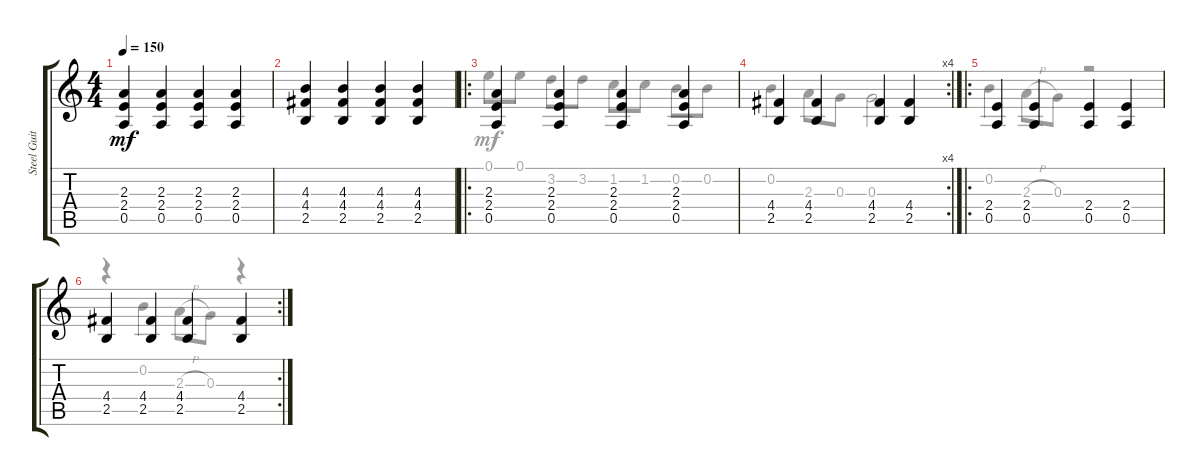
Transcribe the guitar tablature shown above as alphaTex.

\track ("Steel Guitar" "Steel Guit") {instrument acousticguitarsteel}
\staff {score tabs}
\tuning (E4 B3 G3 D3 A2 E2) {hide}
\voice
\ts (4 4)
\tempo 150
\clef g2
\ks c
(2.3 2.4 0.5).4{dy mf instrument acousticguitarsteel} (2.3 2.4 0.5).4 (2.3 2.4 0.5).4 (2.3 2.4 0.5).4 |
(4.3 4.4 2.5).4 (4.3 4.4 2.5).4 (4.3 4.4 2.5).4 (4.3 4.4 2.5).4 |
\ro
(2.3 2.4 0.5).4 (2.3 2.4 0.5).4 (2.3 2.4 0.5).4 (2.3 2.4 0.5).4 |
\rc 4
(4.4 2.5).4 (4.4 2.5).4 (4.4 2.5).4 (4.4 2.5).4 |
\ro
(2.4 0.5).4 (2.4 0.5).4 (2.4 0.5).4 (2.4 0.5).4 |
\rc 2
(4.4 2.5).4 (4.4 2.5).4 (4.4 2.5).4 (4.4 2.5).4
\voice
\clef g2
\ottava regular
\simile none
\ks c
|
|
0.1.8 0.1.8 3.2.8 3.2.8 1.2.8 1.2.8 0.2.8 0.2.8 |
0.2.4 2.3.8 0.3.8 0.3.2 |
0.2.4 2.3{h}.8 0.3.8 r.2 |
r.4 0.2.4 2.3{h}.8 0.3.8 r.4
